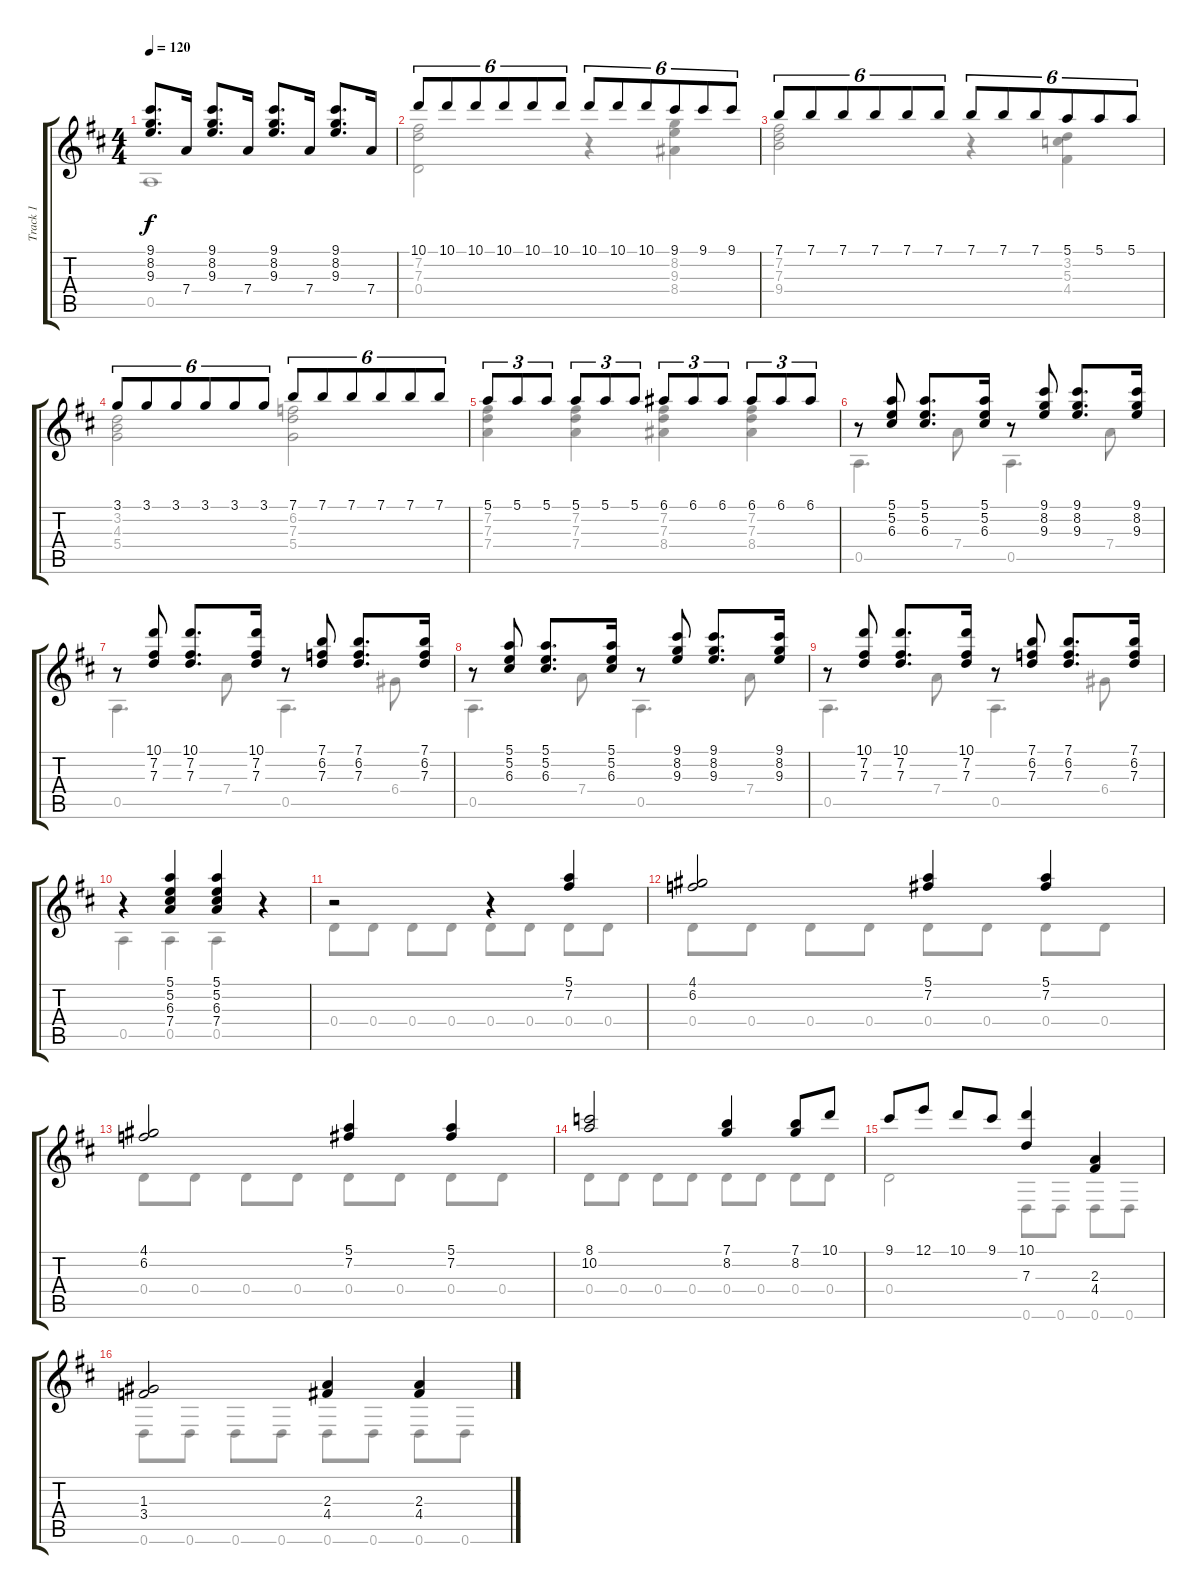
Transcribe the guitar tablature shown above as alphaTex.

\track ("Track 1" "Track 1") {instrument acousticguitarnylon}
\staff {score tabs}
\tuning (E4 B3 G3 D3 A2 D2) {hide}
\voice
\ts (4 4)
\tempo 120
\clef g2
\ks d
(9.1 8.2 9.3).8{d dy f} 7.4.16 (9.1 8.2 9.3).8{d} 7.4.16 (9.1 8.2 9.3).8{d} 7.4.16 (9.1 8.2 9.3).8{d} 7.4.16 |
10.1.8{tu (6 4)} 10.1.8{tu (6 4)} 10.1.8{tu (6 4)} 10.1.8{tu (6 4)} 10.1.8{tu (6 4)} 10.1.8{tu (6 4)} 10.1.8{tu (6 4)} 10.1.8{tu (6 4)} 10.1.8{tu (6 4)} 9.1.8{tu (6 4)} 9.1.8{tu (6 4)} 9.1.8{tu (6 4)} |
7.1.8{tu (6 4)} 7.1.8{tu (6 4)} 7.1.8{tu (6 4)} 7.1.8{tu (6 4)} 7.1.8{tu (6 4)} 7.1.8{tu (6 4)} 7.1.8{tu (6 4)} 7.1.8{tu (6 4)} 7.1.8{tu (6 4)} 5.1.8{tu (6 4)} 5.1.8{tu (6 4)} 5.1.8{tu (6 4)} |
3.1.8{tu (6 4)} 3.1.8{tu (6 4)} 3.1.8{tu (6 4)} 3.1.8{tu (6 4)} 3.1.8{tu (6 4)} 3.1.8{tu (6 4)} 7.1.8{tu (6 4)} 7.1.8{tu (6 4)} 7.1.8{tu (6 4)} 7.1.8{tu (6 4)} 7.1.8{tu (6 4)} 7.1.8{tu (6 4)} |
5.1.8{tu (3 2)} 5.1.8{tu (3 2)} 5.1.8{tu (3 2)} 5.1.8{tu (3 2)} 5.1.8{tu (3 2)} 5.1.8{tu (3 2)} 6.1.8{tu (3 2)} 6.1.8{tu (3 2)} 6.1.8{tu (3 2)} 6.1.8{tu (3 2)} 6.1.8{tu (3 2)} 6.1.8{tu (3 2)} |
r.8 (5.1 5.2 6.3).8 (5.1 5.2 6.3).8{d} (5.1 5.2 6.3).16 r.8 (9.1 8.2 9.3).8 (9.1 8.2 9.3).8{d} (9.1 8.2 9.3).16 |
r.8 (10.1 7.2 7.3).8 (10.1 7.2 7.3).8{d} (10.1 7.2 7.3).16 r.8 (7.1 6.2 7.3).8 (7.1 6.2 7.3).8{d} (7.1 6.2 7.3).16 |
r.8 (5.1 5.2 6.3).8 (5.1 5.2 6.3).8{d} (5.1 5.2 6.3).16 r.8 (9.1 8.2 9.3).8 (9.1 8.2 9.3).8{d} (9.1 8.2 9.3).16 |
r.8 (10.1 7.2 7.3).8 (10.1 7.2 7.3).8{d} (10.1 7.2 7.3).16 r.8 (7.1 6.2 7.3).8 (7.1 6.2 7.3).8{d} (7.1 6.2 7.3).16 |
r.4 (5.1 5.2 6.3 7.4).4 (5.1 5.2 6.3 7.4).4 r.4 |
r.2 r.4 (5.1 7.2).4 |
(4.1 6.2).2 (5.1 7.2).4 (5.1 7.2).4 |
(4.1 6.2).2 (5.1 7.2).4 (5.1 7.2).4 |
(8.1 10.2).2 (7.1 8.2).4 (7.1 8.2).8 10.1.8 |
9.1.8 12.1.8 10.1.8 9.1.8 (10.1 7.3).4 (2.3 4.4).4 |
(1.3 3.4).2 (2.3 4.4).4 (2.3 4.4).4
\voice
\clef g2
\ottava regular
\simile none
\ks d
0.5.1{dy f} |
(7.2 7.3 0.4).2 r.4 (8.2 9.3 8.4).4 |
(7.2 7.3 9.4).2 r.4 (3.2 5.3 4.4).4 |
(3.2 4.3 5.4).2 (6.2 7.3 5.4).2 |
(7.2 7.3 7.4).4 (7.2 7.3 7.4).4 (7.2 7.3 8.4).4 (7.2 7.3 8.4).4 |
0.5.4{d} 7.4.8 0.5.4{d} 7.4.8 |
0.5.4{d} 7.4.8 0.5.4{d} 6.4.8 |
0.5.4{d} 7.4.8 0.5.4{d} 7.4.8 |
0.5.4{d} 7.4.8 0.5.4{d} 6.4.8 |
0.5.4 0.5.4 0.5.4 r.4 |
0.4.8 0.4.8 0.4.8 0.4.8 0.4.8 0.4.8 0.4.8 0.4.8 |
0.4.8 0.4.8 0.4.8 0.4.8 0.4.8 0.4.8 0.4.8 0.4.8 |
0.4.8 0.4.8 0.4.8 0.4.8 0.4.8 0.4.8 0.4.8 0.4.8 |
0.4.8 0.4.8 0.4.8 0.4.8 0.4.8 0.4.8 0.4.8 0.4.8 |
0.4.2 0.6.8 0.6.8 0.6.8 0.6.8 |
0.6.8 0.6.8 0.6.8 0.6.8 0.6.8 0.6.8 0.6.8 0.6.8
